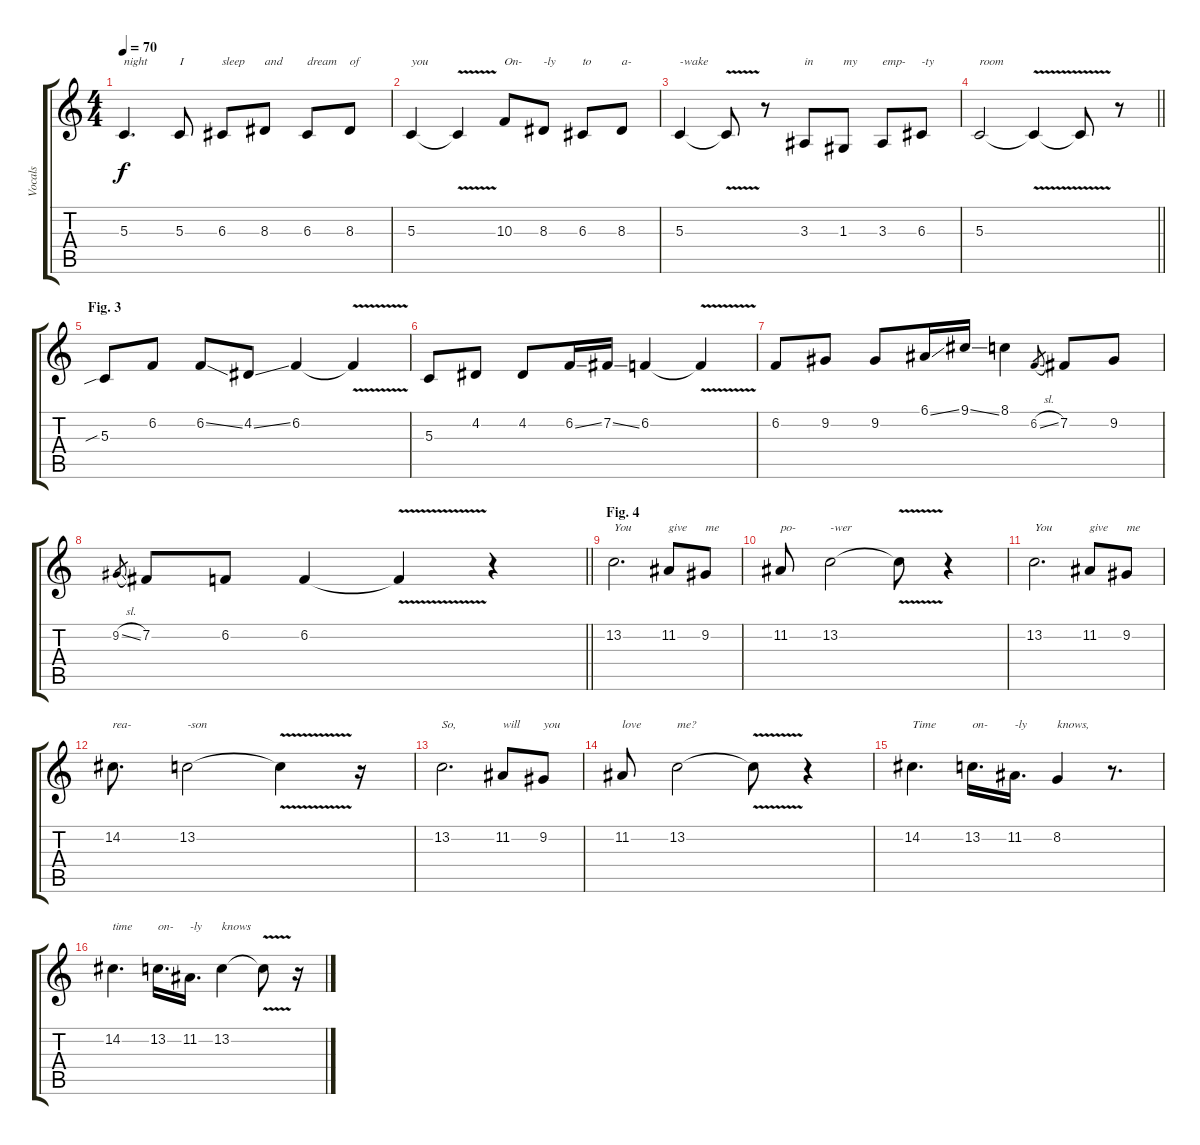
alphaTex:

\track ("Vocals" "Vocals") {instrument lead2sawtooth}
\staff {score tabs}
\tuning (E4 B3 G3 D3 A2 E2) {hide}
\ts (4 4)
\tempo 70
\clef g2
\ks c
5.3.4{d txt "night" dy f} 5.3.8{txt "I"} 6.3.8{txt "sleep"} 8.3.8{txt "and"} 6.3.8{txt "dream"} 8.3.8{txt "of"} |
5.3.4{txt "you"} 5.3{v t}.4 10.3.8{txt "On-"} 8.3.8{txt "-ly"} 6.3.8{txt "to"} 8.3.8{txt "a-"} |
5.3.4{txt "-wake"} 5.3{v t}.8 r.8 3.3.8{txt "in"} 1.3.8{txt "my"} 3.3.8{txt "emp-"} 6.3.8{txt "-ty"} |
\barLineRight lightlight
5.3.2{txt "room"} 5.3{v t}.4{volume 7} 5.3{t}.8 r.8 |
\section ("" "Fig. 3")
5.3{sib}.8{volume 12} 6.2.8 6.2{ss}.8 4.2{ss}.8 6.2.4 6.2{v t}.4 |
5.3.8 4.2.8 4.2.8 6.2{ss}.16 7.2{ss}.16 6.2.4 6.2{v t}.4 |
6.2.8 9.2.8 9.2.8 6.1{ss}.16 9.1{ss}.16 8.1.4 6.2{sl}.8{gr} 7.2.8 9.2.8 |
\barLineRight lightlight
9.2{sl}.8{gr} 7.2.8 6.2.8 6.2.4 6.2{v t}.4 r.4 |
\section ("" "Fig. 4")
13.2.2{d txt "You" volume 10} 11.2.8{txt "give"} 9.2.8{txt "me"} |
11.2.8{txt "po-"} 13.2.2{txt "-wer"} 13.2{v t}.8{volume 8} r.4 |
13.2.2{d txt "You" volume 10} 11.2.8{txt "give"} 9.2.8{txt "me"} |
14.2.8{d txt "rea-"} 13.2.2{txt "-son"} 13.2{v t}.4{volume 8} r.16 |
13.2.2{d txt "So," volume 10} 11.2.8{txt "will"} 9.2.8{txt "you"} |
11.2.8{txt "love"} 13.2.2{txt "me?"} 13.2{v t}.8{volume 8} r.4 |
14.2.4{d txt "Time" volume 10} 13.2.16{d txt "on-"} 11.2.16{d txt "-ly"} 8.2.4{txt "knows,"} r.8{d} |
14.2.4{d txt "time" volume 10} 13.2.16{d txt "on-"} 11.2.16{d txt "-ly"} 13.2.4{txt "knows"} 13.2{v t}.8 r.16
